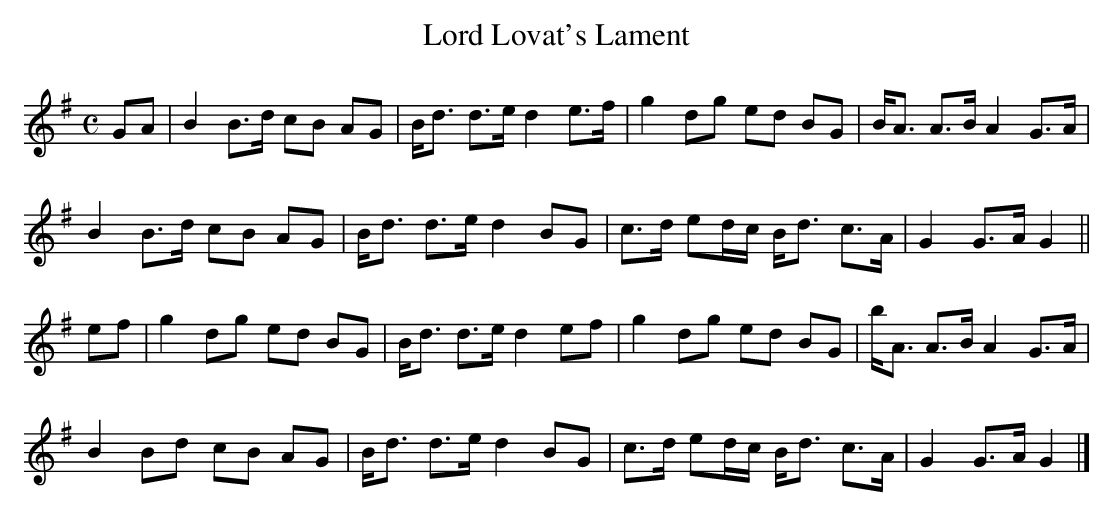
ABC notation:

X:1
T: Lord Lovat's Lament
M: C
L: 1/8
K: G
GA |\
B2 B>d cB AG | B<d d>e d2 e>f | g2 dg ed BG | B<A A>B A2 G>A |
B2 B>d cB AG | B<d d>e d2 BG | c>d ed/c/ B<d c>A | G2 G>A G2 ||
ef |\
g2 dg ed BG | B<d d>e d2 ef | g2 dg ed BG | b<A A>B A2 G>A |
B2 Bd cB AG | B<d d>e d2 BG | c>d ed/c/ B<d c>A | G2 G>A G2 |]
